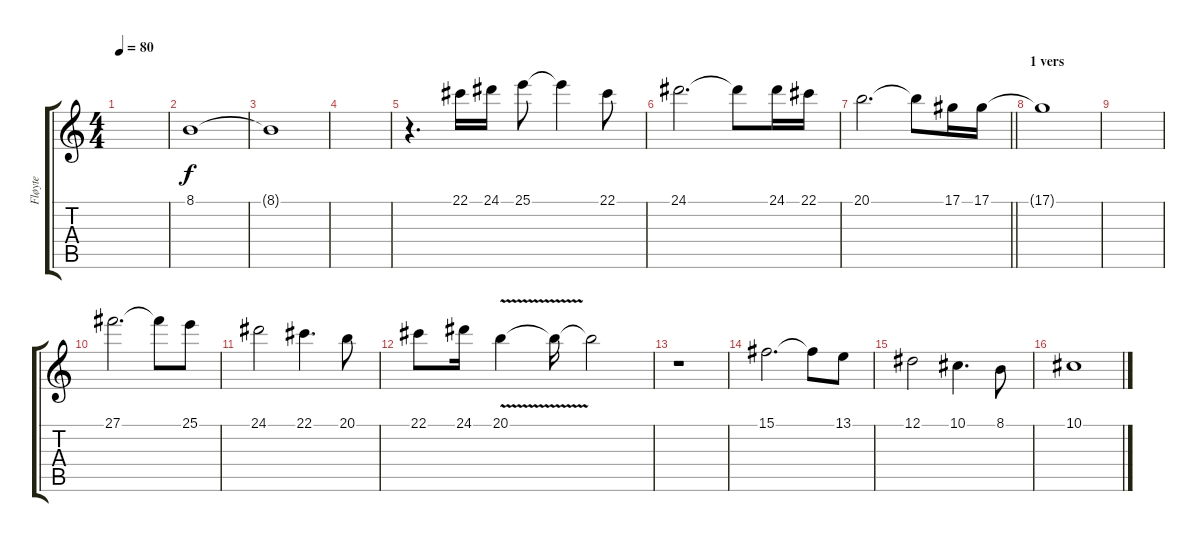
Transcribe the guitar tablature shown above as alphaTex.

\track ("Fløyte" "Fløyte") {instrument flute}
\staff {score tabs}
\tuning (Eb4 Bb3 Gb3 Db3 Ab2 Eb2) {hide}
\ts (4 4)
\tempo 80
\clef g2
\ks c
|
8.1.1 |
8.1{t}.1 |
|
r.4{d} 22.1.16 24.1.16 25.1.8 25.1{t}.4 22.1.8 |
24.1.2{d} 24.1{t}.8 24.1.16 22.1.16 |
\barLineRight lightlight
20.1.2{d} 20.1{t}.8 17.1.16 17.1.16 |
\section ("" "1 vers")
17.1{t}.1 |
|
27.1.2{d} 27.1{t}.8 25.1.8 |
24.1.2 22.1.4{d} 20.1.8 |
22.1.8 24.1.16 20.1{v}.4 20.1{t}.16 20.1{t}.2 |
r.1 |
15.1.2{d} 15.1{t}.8 13.1.8 |
12.1.2 10.1.4{d} 8.1.8 |
10.1.1
